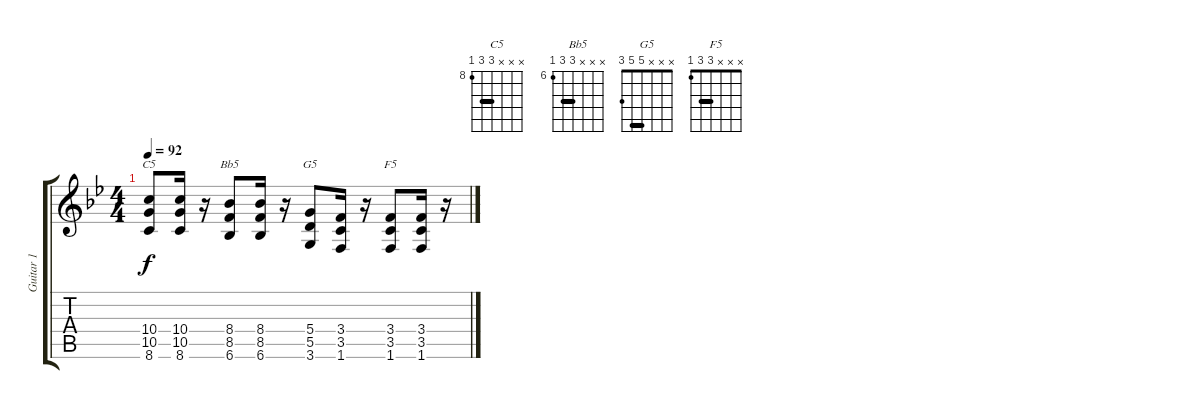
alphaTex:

\track ("Guitar 1" "Guitar 1") {instrument acousticguitarsteel}
\staff {score tabs}
\tuning (E4 B3 G3 D3 A2 E2) {hide}
\chord ("C5" x x x 10 10 8) {firstfret 8 barre 10}
\chord ("Bb5" x x x 8 8 6) {firstfret 6 barre 8}
\chord ("G5" x x x 5 5 3) {barre 5}
\chord ("F5" x x x 3 3 1) {barre 3}
\ts (4 4)
\tempo 92
\clef g2
\ks bb
(10.4 10.5 8.6).8{ch "C5" dy f volume 0} (10.4 10.5 8.6).16 r.16 (8.4 8.5 6.6).8{ch "Bb5"} (8.4 8.5 6.6).16 r.16 (5.4 5.5 3.6).8{ch "G5"} (3.4 3.5 1.6).16 r.16 (3.4 3.5 1.6).8{ch "F5"} (3.4 3.5 1.6).16 r.16
